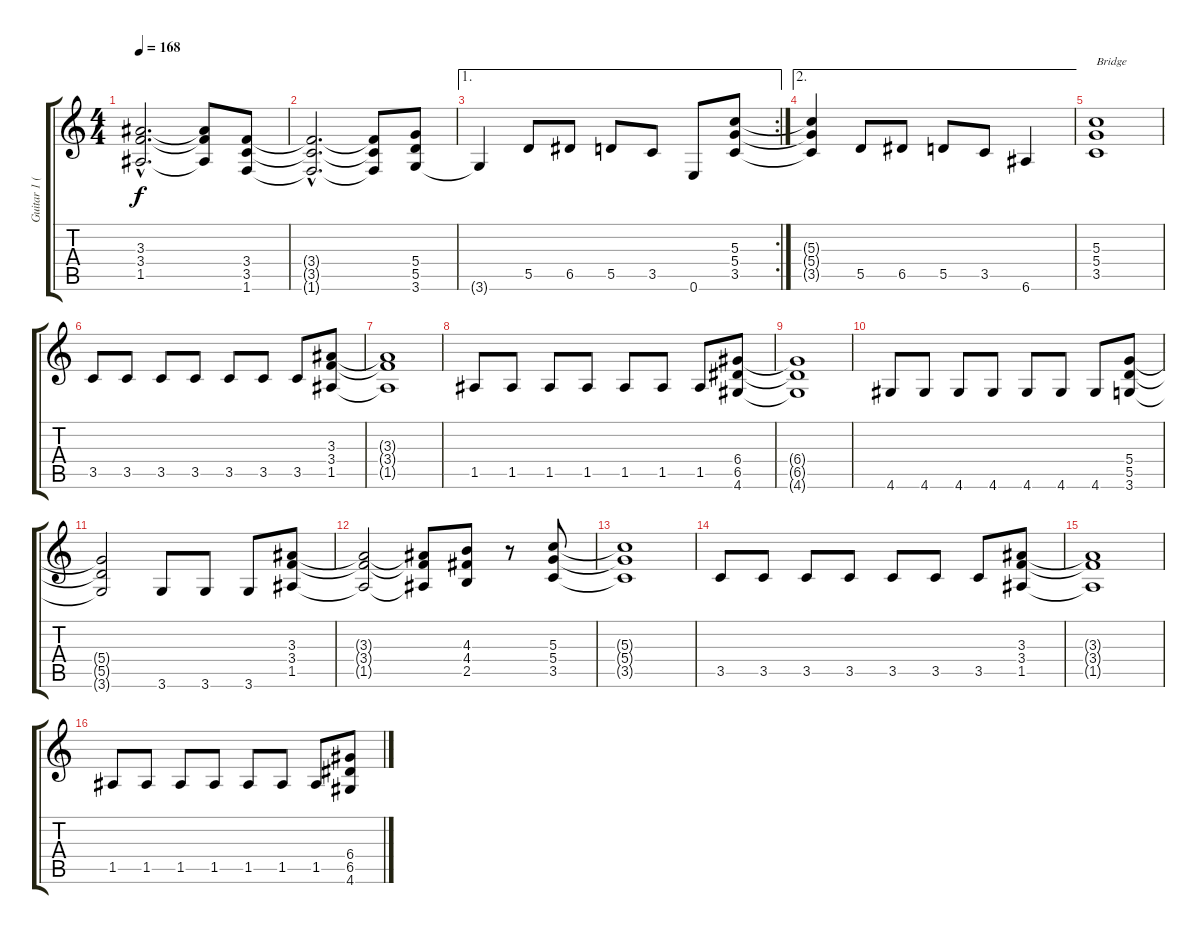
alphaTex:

\track ("Guitar 1 (Rhythm)" "Guitar 1 (") {instrument distortionguitar}
\staff {score tabs}
\tuning (E4 B3 G3 D3 A2 E2) {hide}
\ts (4 4)
\tempo 168
\clef g2
\ks c
(3.3{hac t} 3.4{hac t} 1.5{hac t}).2{d dy f} (3.3{t} 3.4{t} 1.5{t}).8 (3.4 3.5 1.6).8 |
(3.4{hac t} 3.5{hac t} 1.6{hac t}).2{d} (3.4{t} 3.5{t} 1.6{t}).8 (5.4 5.5 3.6).8 |
\ae 1
\rc 2
3.6{t}.4 5.5.8 6.5.8 5.5.8 3.5.8 0.6.8 (5.3 5.4 3.5).8 |
\ae 2
(5.3{t} 5.4{t} 3.5{t}).4 5.5.8 6.5.8 5.5.8 3.5.8 6.6.4 |
(5.3 5.4 3.5).1{txt "Bridge"} |
3.5.8 3.5.8 3.5.8 3.5.8 3.5.8 3.5.8 3.5.8 (3.3 3.4 1.5).8 |
(3.3{t} 3.4{t} 1.5{t}).1 |
1.5.8 1.5.8 1.5.8 1.5.8 1.5.8 1.5.8 1.5.8 (6.4 6.5 4.6).8 |
(6.4{t} 6.5{t} 4.6{t}).1 |
4.6.8 4.6.8 4.6.8 4.6.8 4.6.8 4.6.8 4.6.8 (5.4 5.5 3.6).8 |
(5.4{t} 5.5{t} 3.6{t}).2 3.6.8 3.6.8 3.6.8 (3.3 3.4 1.5).8 |
(3.3{t} 3.4{t} 1.5{t}).2 (3.3{t} 3.4{t} 1.5{t}).8 (4.3 4.4 2.5).8 r.8 (5.3 5.4 3.5).8 |
(5.3{t} 5.4{t} 3.5{t}).1 |
3.5.8 3.5.8 3.5.8 3.5.8 3.5.8 3.5.8 3.5.8 (3.3 3.4 1.5).8 |
(3.3{t} 3.4{t} 1.5{t}).1 |
1.5.8 1.5.8 1.5.8 1.5.8 1.5.8 1.5.8 1.5.8 (6.4 6.5 4.6).8
